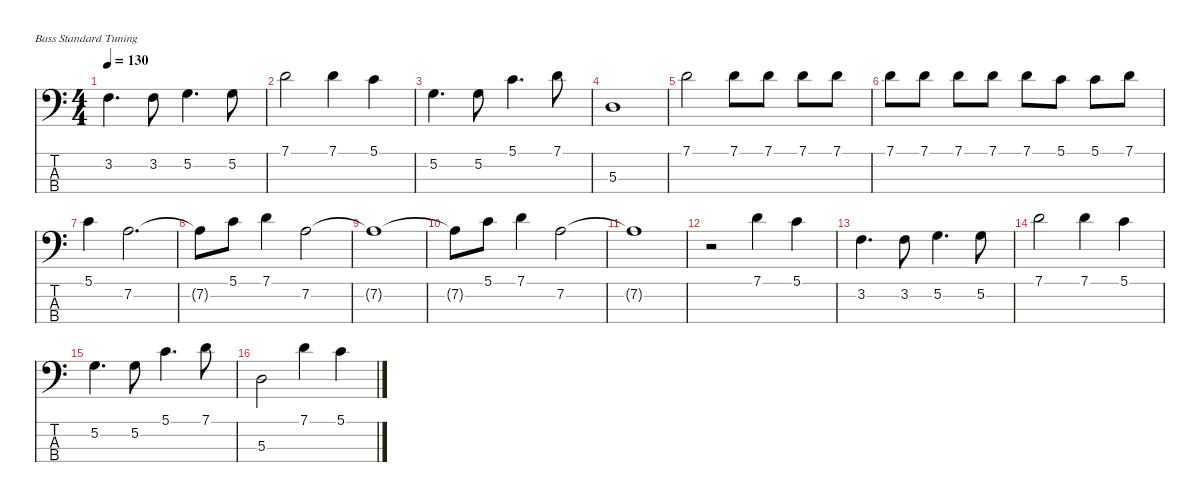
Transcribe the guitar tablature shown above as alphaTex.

\defaultSystemsLayout 4
\hideDynamics
\bracketExtendMode nobrackets
\singleTrackTrackNamePolicy hidden
\multiTrackTrackNamePolicy hidden
\otherSystemsTrackNameOrientation horizontal
\track ("Bass guitar" "el.guit.") {defaultSystemsLayout 8 instrument electricguitarclean}
\staff {score tabs}
\tuning (G2 D2 A1 E1)
\ts (4 4)
\tempo 130
\clef f4
\ks c
3.2.4{d dy f beam Down} 3.2.8{beam Down} 5.2.4{d beam Down} 5.2.8{beam Down} |
7.1.2{beam Down} 7.1.4{beam Down} 5.1.4{beam Down} |
5.2.4{d beam Down} 5.2.8{beam Down} 5.1.4{d beam Down} 7.1.8{beam Down} |
5.3.1{beam Down} |
7.1.2{instrument electricguitarclean beam Down} 7.1.8{beam Down} 7.1.8{beam Down} 7.1.8{beam Down} 7.1.8{beam Down} |
7.1.8{beam Down} 7.1.8{beam Down} 7.1.8{beam Down} 7.1.8{beam Down} 7.1.8{beam Down} 5.1.8{beam Down} 5.1.8{beam Down} 7.1.8{beam Down} |
5.1.4{beam Down} 7.2.2{d beam Down} |
7.2{t}.8{beam Down} 5.1.8{beam Down} 7.1.4{beam Down} 7.2.2{beam Down} |
7.2{t}.1{beam Down} |
7.2{t}.8{beam Down} 5.1.8{beam Down} 7.1.4{beam Down} 7.2.2{beam Down} |
7.2{t}.1{beam Down} |
r.2{instrument overdrivenguitar beam Down} 7.1.4{beam Down} 5.1.4{beam Down} |
3.2.4{d beam Down} 3.2.8{beam Down} 5.2.4{d beam Down} 5.2.8{beam Down} |
7.1.2{beam Down} 7.1.4{beam Down} 5.1.4{beam Down} |
5.2.4{d beam Down} 5.2.8{beam Down} 5.1.4{d beam Down} 7.1.8{beam Down} |
5.3.2{beam Down} 7.1.4{beam Down} 5.1.4{beam Down}
